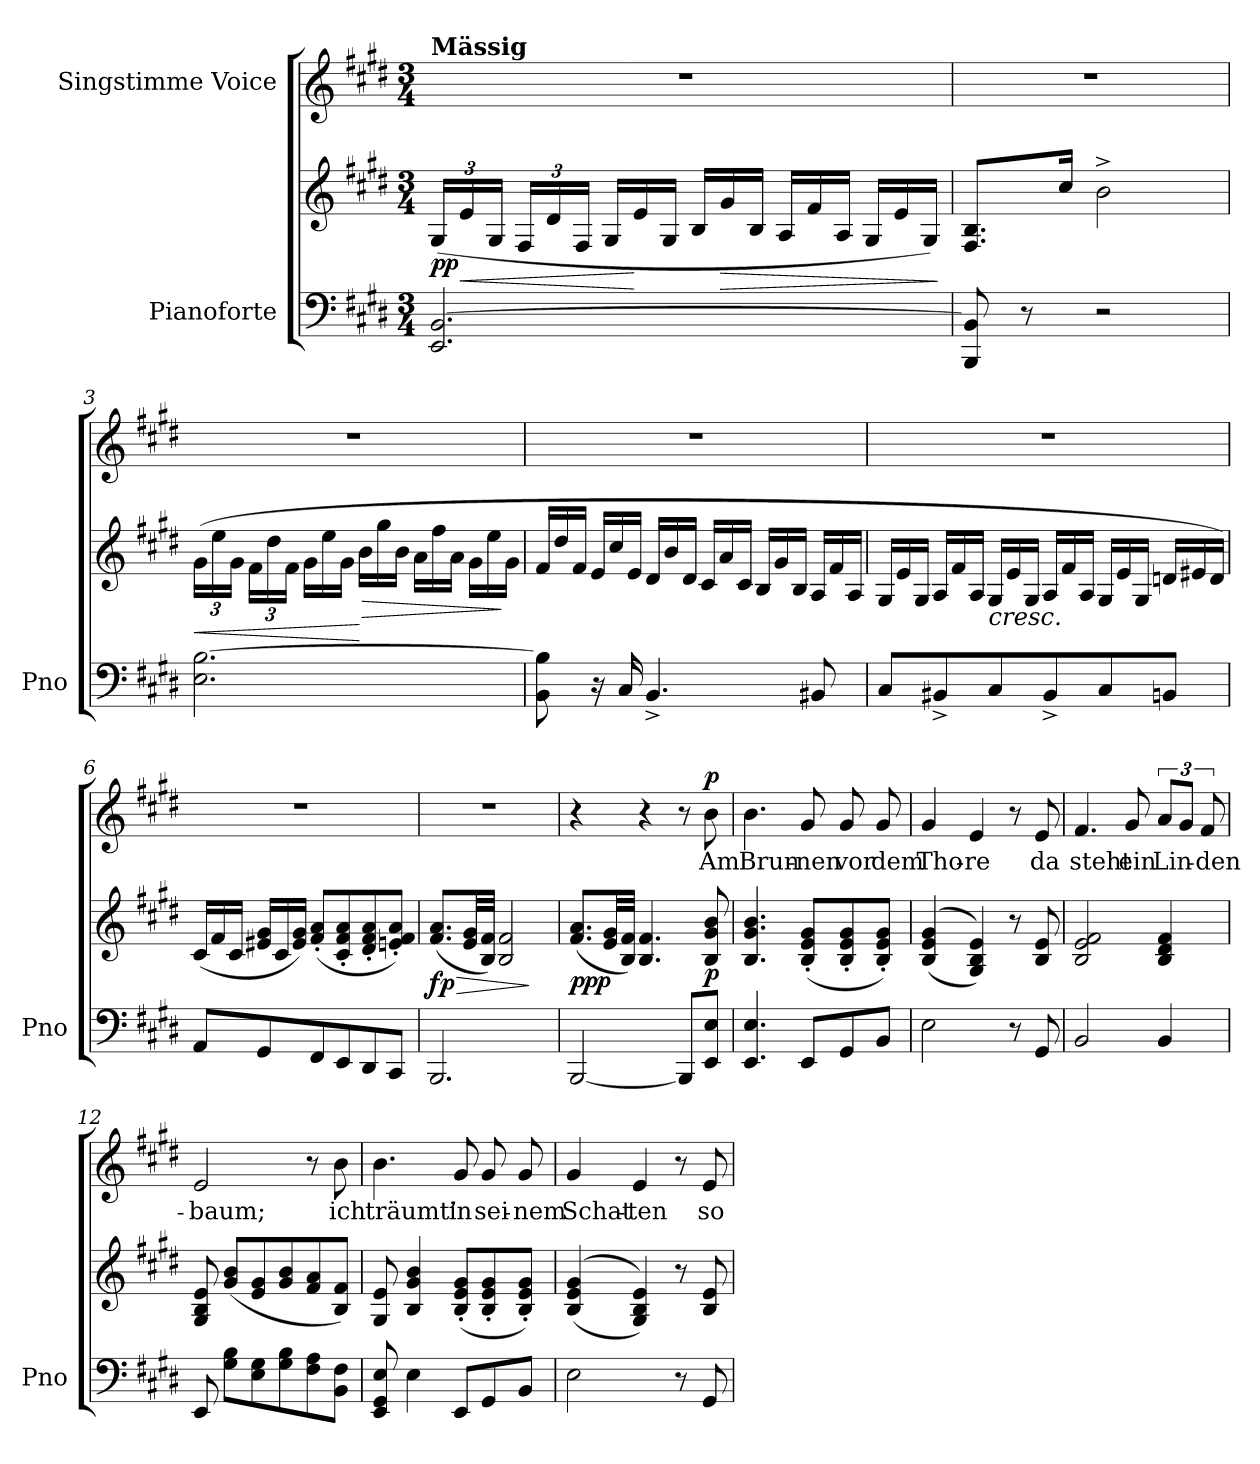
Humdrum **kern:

**kern	**kern	**dynam	**kern	**text	**dynam
*part2	*part2	*part2	*part1	*part1	*part1
*staff3	*staff2	*staff2/3	*staff1	*staff1	*staff1
*I"Pianoforte	*	*	*I"Singstimme            Voice	*	*
*I'Pno	*	*	*	*	*
*clefF4	*clefG2	*	*clefG2	*	*
*k[f#c#g#d#]	*k[f#c#g#d#]	*	*k[f#c#g#d#]	*	*
*M3/4	*M3/4	*	*M3/4	*	*
*	*Xbrackettup	*	*	*	*
=1	=1	=1	=1	=1	=1
!	!	!	!LO:TX:a:B:t=Mässig	!	!
!	!	!LO:DY:b	!	!	!
2.EE/ [2.BB/	(<24G#/LL	pp	2.r	.	.
!	!	!LO:HP:b	!	!	!
.	24e/	<	.	.	.
.	24G#/JJ	.	.	.	.
.	24F#/LL	.	.	.	.
.	24d#/	.	.	.	.
.	24F#/JJ	.	.	.	.
*	*Xtuplet	*	*	*	*
.	24G#/LL	.	.	.	.
.	24e/	[	.	.	.
.	24G#/JJ	.	.	.	.
.	24B/LL	.	.	.	.
!	!	!LO:HP:b	!	!	!
.	24g#/	>	.	.	.
.	24B/JJ	.	.	.	.
.	24A/LL	.	.	.	.
.	24f#/	.	.	.	.
.	24A/JJ	.	.	.	.
.	24G#/LL	.	.	.	.
.	24e/	.	.	.	.
.	24G#/JJ)	.	.	.	.
.	.	]	.	.	.
=2	=2	=2	=2	=2	=2
8BBB/ 8BB/]	8.F#/ 8.B/L	.	2.r	.	.
8r	.	.	.	.	.
.	16cc#/Jk	.	.	.	.
2r	2b^\	.	.	.	.
=3	=3	=3	=3	=3	=3
*	*tuplet	*	*	*	*
!	!	!LO:HP:b	!	!	!
2.E\ [2.B\	(>24g#\LL	<	2.r	.	.
.	24ee\	.	.	.	.
.	24g#\JJ	.	.	.	.
.	24f#\LL	.	.	.	.
.	24dd#\	.	.	.	.
.	24f#\JJ	.	.	.	.
*	*Xtuplet	*	*	*	*
.	24g#\LL	.	.	.	.
.	24ee\	.	.	.	.
.	24g#\JJ	.	.	.	.
!	!	!LO:HP:n=1:b	!	!	!
.	24b\LL	[ >	.	.	.
.	24gg#\	.	.	.	.
.	24b\JJ	.	.	.	.
.	24a\LL	.	.	.	.
.	24ff#\	.	.	.	.
.	24a\JJ	.	.	.	.
.	24g#\LL	.	.	.	.
.	24ee\	.	.	.	.
.	24g#\JJ	]	.	.	.
!!LO:LB:g=z
=4	=4	=4	=4	=4	=4
8BB\ 8B\]	24f#/LL	.	2.r	.	.
.	24dd#/	.	.	.	.
.	24f#/JJ	.	.	.	.
16r	24e/LL	.	.	.	.
.	24cc#/	.	.	.	.
16C#/	.	.	.	.	.
.	24e/JJ	.	.	.	.
4.BB^/	24d#/LL	.	.	.	.
.	24b/	.	.	.	.
.	24d#/JJ	.	.	.	.
.	24c#/LL	.	.	.	.
.	24a/	.	.	.	.
.	24c#/JJ	.	.	.	.
.	24B/LL	.	.	.	.
.	24g#/	.	.	.	.
.	24B/JJ	.	.	.	.
8BB#X/	24A/LL	.	.	.	.
.	24f#/	.	.	.	.
.	24A/JJ	.	.	.	.
=5	=5	=5	=5	=5	=5
8C#/L	24G#/LL	.	2.r	.	.
.	24e/	.	.	.	.
.	24G#/JJ	.	.	.	.
8BB#X^/	24A/LL	.	.	.	.
.	24f#/	.	.	.	.
.	24A/JJ	.	.	.	.
!	!LO:TX:b:i:t=cresc.	!	!	!	!
8C#/	24G#/LL	.	.	.	.
.	24e/	.	.	.	.
.	24G#/JJ	.	.	.	.
8BB#^/	24A/LL	.	.	.	.
.	24f#/	.	.	.	.
.	24A/JJ	.	.	.	.
8C#/	24G#/LL	.	.	.	.
.	24e/	.	.	.	.
.	24G#/JJ	.	.	.	.
8BBn/J	24dn/LL	.	.	.	.
.	24e#X/	.	.	.	.
.	24d/JJ)	.	.	.	.
=6	=6	=6	=6	=6	=6
8AA/L	(<24c#/LL	.	2.r	.	.
.	24f#/	.	.	.	.
.	24c#/JJ	.	.	.	.
8GG#/	24e#X/ 24g#/LL	.	.	.	.
.	24c#/	.	.	.	.
.	24e#/ 24g#/JJ)	.	.	.	.
8FF#/	(<8f#/' 8a/'L	.	.	.	.
8EE/	8c#/' 8f#/' 8a/'	.	.	.	.
8DD#/	8d#/' 8f#/' 8a/'	.	.	.	.
8CC#/J	8en/' 8f#/' 8a/'J)	.	.	.	.
!!LO:LB:g=z
=7	=7	=7	=7	=7	=7
!	!	!LO:HP:b	!	!	!
!	!	!LO:DY:n=1:b	!	!	!
2.BBB/	(<8.f#/ 8.a/L	> fp	2.r	.	.
.	32e/ 32g#/LL	.	.	.	.
.	32B/ 32f#/JJJ)	.	.	.	.
.	2B/ 2f#/	.	.	.	.
.	.	]	.	.	.
=8	=8	=8	=8	=8	=8
!	!	!LO:DY:b	!	!	!
[2BBB/	(<8.f#/ 8.a/L	ppp	4r	.	.
.	32e/ 32g#/LL	.	.	.	.
.	32B/ 32f#/JJJ)	.	.	.	.
.	4.B/ 4.f#/	.	4r	.	.
8BBB/L]	.	.	8r	.	.
!	!	!LO:DY:b	!	!LO:LY:b	!LO:DY:a
8EE/ 8E/J	8B/ 8g#/ 8b/	p	8b\	Am	p
=9	=9	=9	=9	=9	=9
!	!	!	!	!LO:LY:b	!
4.EE/ 4.E/	4.B/ 4.g#/ 4.b/	.	4.b\	Brun-	.
!	!	!	!	!LO:LY:b	!
8EE/L	(<8B/' 8e/' 8g#/'L	.	8g#/	-nen	.
!	!	!	!	!LO:LY:b	!
8GG#/	8B/' 8e/' 8g#/'	.	8g#/	vor	.
!	!	!	!	!LO:LY:b	!
8BB/J	8B/' 8e/' 8g#/'J)	.	8g#/	dem	.
=10	=10	=10	=10	=10	=10
!	!	!	!	!LO:LY:b	!
2E\	(>(<4B/ 4e/ 4g#/	.	4g#/	Tho-	.
!	!	!	!	!LO:LY:b	!
.	4G#/ 4B/ 4e/))	.	4e/	-re	.
8r	8r	.	8r	.	.
!	!	!	!	!LO:LY:b	!
8GG#/	8B/ 8e/	.	8e/	da	.
=11	=11	=11	=11	=11	=11
!	!	!	!	!LO:LY:b	!
2BB/	2B/ 2e/ 2f#/	.	4.f#/	steht	.
!	!	!	!	!LO:LY:b	!
.	.	.	8g#/	ein	.
!	!	!	!	!LO:LY:b	!
4BB/	4B/ 4d#/ 4f#/	.	12a/L	Lin-	.
.	.	.	12g#/J	.	.
!	!	!	!	!LO:LY:b	!
.	.	.	12f#/	-den-	.
=12	=12	=12	=12	=12	=12
!	!	!	!	!LO:LY:b	!
8EE/	8G#/ 8B/ 8e/	.	2e/	-baum;	.
8G#\ 8B\L	(<8g#/ 8b/L	.	.	.	.
8E\ 8G#\	8e/ 8g#/	.	.	.	.
8G#\ 8B\	8g#/ 8b/	.	.	.	.
8F#\ 8A\	8f#/ 8a/	.	8r	.	.
!	!	!	!	!LO:LY:b	!
8BB\ 8F#\J	8B/ 8f#/J)	.	8b\	ich	.
!!LO:LB:g=z
=13	=13	=13	=13	=13	=13
!	!	!	!	!LO:LY:b	!
8EE/ 8GG#/ 8E/	8G#/ 8e/	.	4.b\	träumt’	.
4E\	4B/ 4g#/ 4b/	.	.	.	.
!	!	!	!	!LO:LY:b	!
8EE/L	(<8B/' 8e/' 8g#/'L	.	8g#/	in	.
!	!	!	!	!LO:LY:b	!
8GG#/	8B/' 8e/' 8g#/'	.	8g#/	sei-	.
!	!	!	!	!LO:LY:b	!
8BB/J	8B/' 8e/' 8g#/'J)	.	8g#/	-nem	.
=14	=14	=14	=14	=14	=14
!	!	!	!	!LO:LY:b	!
2E\	(<(>4B/ 4e/ 4g#/	.	4g#/	Schat-	.
!	!	!	!	!LO:LY:b	!
.	4G#/ 4B/ 4e/))	.	4e/	-ten	.
8r	8r	.	8r	.	.
!	!	!	!	!LO:LY:b	!
8GG#/	8B/ 8e/	.	8e/	so	.
=	=	=	=	=	=
*-	*-	*-	*-	*-	*-
